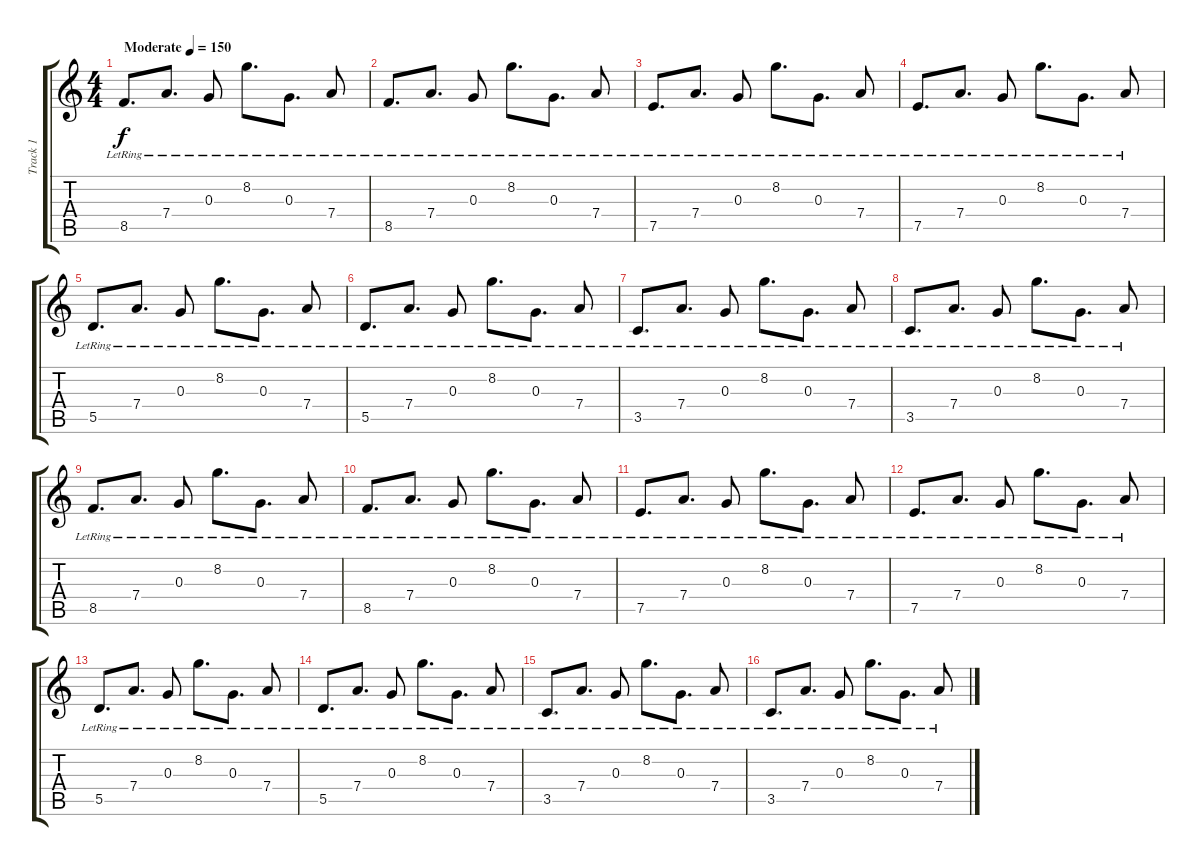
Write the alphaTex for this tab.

\track ("Track 1" "Track 1") {instrument electricguitarjazz}
\staff {score tabs}
\tuning (E4 B3 G3 D3 A2 D2) {hide}
\ts (4 4)
\tempo (150 "Moderate")
\clef g2
\ks c
8.5{lr}.8{d dy f instrument electricguitarjazz} 7.4{lr}.8{d} 0.3{lr}.8 8.2{lr}.8{d} 0.3{lr}.8{d} 7.4{lr}.8 |
8.5{lr}.8{d} 7.4{lr}.8{d} 0.3{lr}.8 8.2{lr}.8{d} 0.3{lr}.8{d} 7.4{lr}.8 |
7.5{lr}.8{d} 7.4{lr}.8{d} 0.3{lr}.8 8.2{lr}.8{d} 0.3{lr}.8{d} 7.4{lr}.8 |
7.5{lr}.8{d} 7.4{lr}.8{d} 0.3{lr}.8 8.2{lr}.8{d} 0.3{lr}.8{d} 7.4{lr}.8 |
5.5{lr}.8{d} 7.4{lr}.8{d} 0.3{lr}.8 8.2{lr}.8{d} 0.3{lr}.8{d} 7.4{lr}.8 |
5.5{lr}.8{d} 7.4{lr}.8{d} 0.3{lr}.8 8.2{lr}.8{d} 0.3{lr}.8{d} 7.4{lr}.8 |
3.5{lr}.8{d} 7.4{lr}.8{d} 0.3{lr}.8 8.2{lr}.8{d} 0.3{lr}.8{d} 7.4{lr}.8 |
3.5{lr}.8{d} 7.4{lr}.8{d} 0.3{lr}.8 8.2{lr}.8{d} 0.3{lr}.8{d} 7.4{lr}.8 |
8.5{lr}.8{d} 7.4{lr}.8{d} 0.3{lr}.8 8.2{lr}.8{d} 0.3{lr}.8{d} 7.4{lr}.8 |
8.5{lr}.8{d} 7.4{lr}.8{d} 0.3{lr}.8 8.2{lr}.8{d} 0.3{lr}.8{d} 7.4{lr}.8 |
7.5{lr}.8{d} 7.4{lr}.8{d} 0.3{lr}.8 8.2{lr}.8{d} 0.3{lr}.8{d} 7.4{lr}.8 |
7.5{lr}.8{d} 7.4{lr}.8{d} 0.3{lr}.8 8.2{lr}.8{d} 0.3{lr}.8{d} 7.4{lr}.8 |
5.5{lr}.8{d} 7.4{lr}.8{d} 0.3{lr}.8 8.2{lr}.8{d} 0.3{lr}.8{d} 7.4{lr}.8 |
5.5{lr}.8{d} 7.4{lr}.8{d} 0.3{lr}.8 8.2{lr}.8{d} 0.3{lr}.8{d} 7.4{lr}.8 |
3.5{lr}.8{d} 7.4{lr}.8{d} 0.3{lr}.8 8.2{lr}.8{d} 0.3{lr}.8{d} 7.4{lr}.8 |
3.5{lr}.8{d} 7.4{lr}.8{d} 0.3{lr}.8 8.2{lr}.8{d} 0.3{lr}.8{d} 7.4{lr}.8
